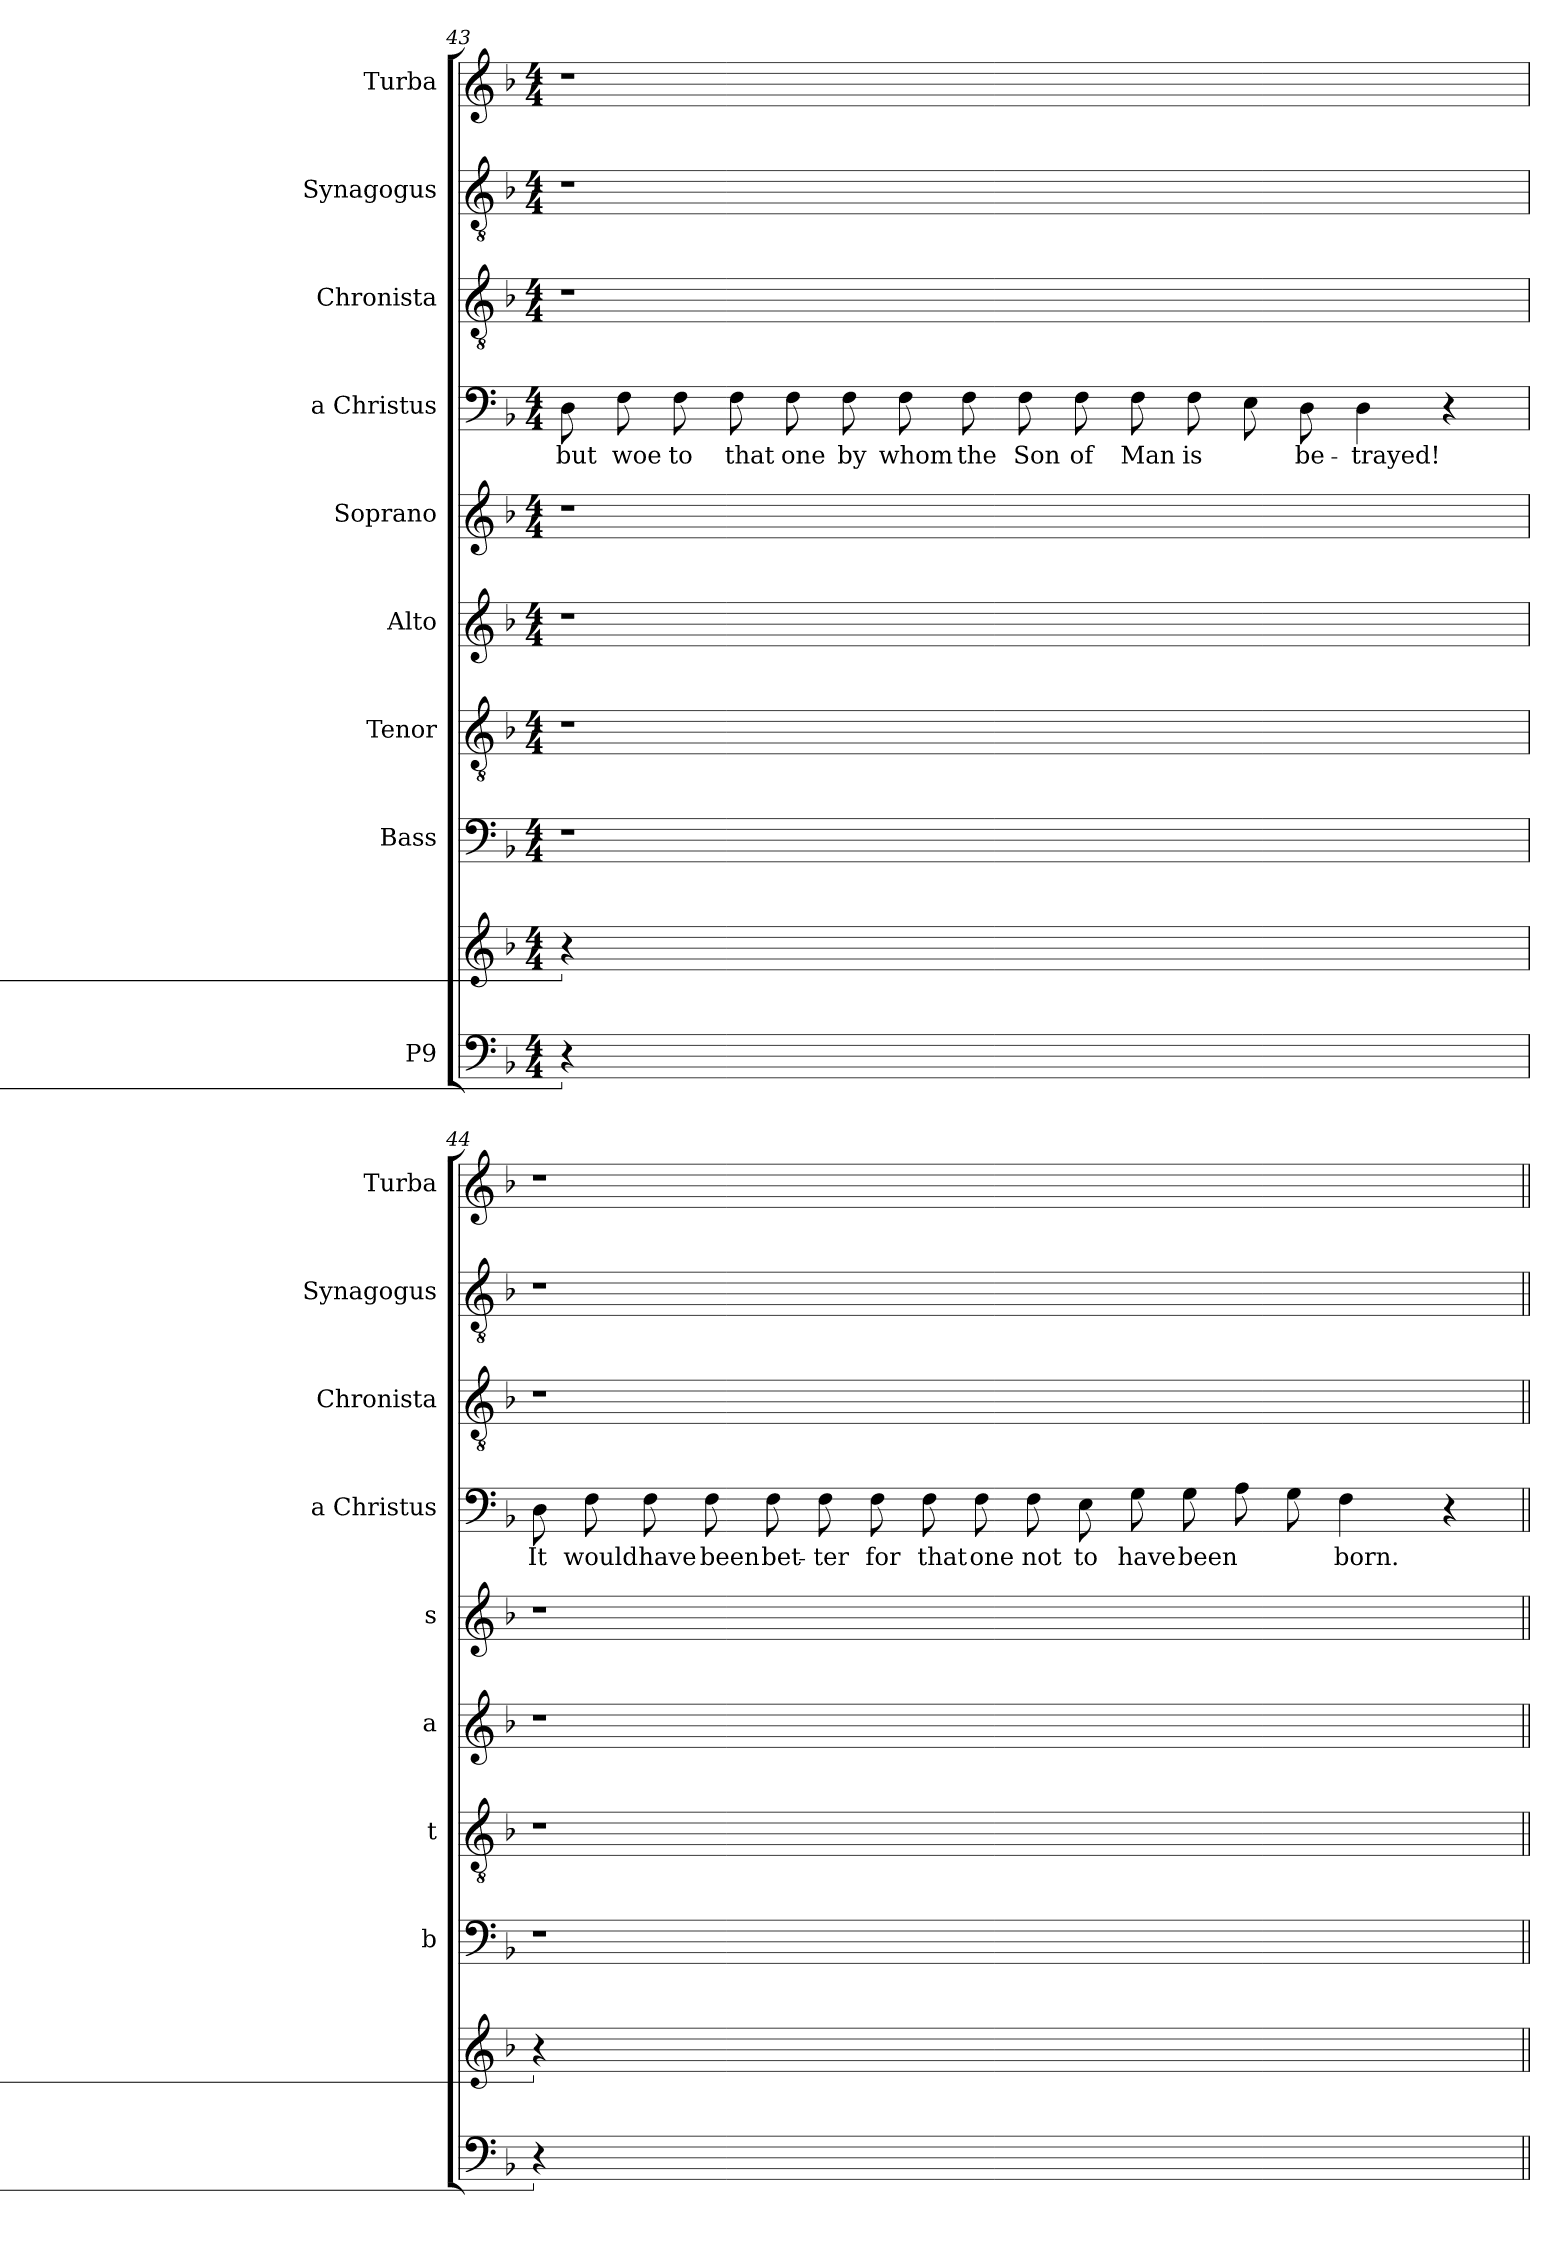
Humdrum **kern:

**kern	**kern	**kern	**kern	**kern	**kern	**kern	**text	**kern	**kern	**kern
*part9	*part9	*part8	*part7	*part6	*part5	*part4	*part4	*part3	*part2	*part1
*staff10	*staff9	*staff8	*staff7	*staff6	*staff5	*staff4	*staff4	*staff3	*staff2	*staff1
*I"P9	*	*I"Bass	*I"Tenor	*I"Alto	*I"Soprano	*I"a Christus	*	*I"Chronista	*I"Synagogus	*I"Turba
*	*	*I'b	*I't	*I'a	*I's	*I'a Christus	*	*I'Chronista	*I'Synagogus	*I'Turba
!!LO:LB:g=z
*clefF4	*clefG2	*clefF4	*clefGv2	*clefG2	*clefG2	*clefF4	*	*clefGv2	*clefGv2	*clefG2
*	*	*	*ITrd7c12	*	*	*	*	*ITrd7c12	*ITrd7c12	*
*k[b-]	*k[b-]	*k[b-]	*k[b-]	*k[b-]	*k[b-]	*k[b-]	*	*k[b-]	*k[b-]	*k[b-]
*F:	*F:	*F:	*F:	*F:	*F:	*F:	*	*F:	*F:	*F:
*M4/4	*M4/4	*M4/4	*M4/4	*M4/4	*M4/4	*M4/4	*	*M4/4	*M4/4	*M4/4
=43	=43	=43	=43	=43	=43	=43	=43	=43	=43	=43
!LO:N:vis=1	!LO:N:vis=1	!LO:N:vis=1	!LO:N:vis=1	!LO:N:vis=1	!LO:N:vis=1	!	!	!	!	!
!	!	!	!	!	!	!	!LO:LY:b:color=#000000	!LO:N:vis=1	!LO:N:vis=1	!LO:N:vis=1
4%9r	4%9r	1r	1r	1r	1r	8Di\	but	1r	1r	1r
!	!	!	!	!	!	!	!LO:LY:b:color=#000000	!	!	!
.	.	.	.	.	.	8Fi\	woe	.	.	.
!	!	!	!	!	!	!	!LO:LY:b:color=#000000	!	!	!
.	.	.	.	.	.	8Fi\	to	.	.	.
!	!	!	!	!	!	!	!LO:LY:b:color=#000000	!	!	!
.	.	.	.	.	.	8Fi\	that	.	.	.
!	!	!	!	!	!	!	!LO:LY:b:color=#000000	!	!	!
.	.	.	.	.	.	8Fi\	one	.	.	.
!	!	!	!	!	!	!	!LO:LY:b:color=#000000	!	!	!
.	.	.	.	.	.	8Fi\	by	.	.	.
!	!	!	!	!	!	!	!LO:LY:b:color=#000000	!	!	!
.	.	.	.	.	.	8Fi\	whom	.	.	.
!	!	!	!	!	!	!	!LO:LY:b:color=#000000	!	!	!
.	.	.	.	.	.	8Fi\	the	.	.	.
!	!	!	!	!	!	!	!LO:LY:b:color=#000000	!	!	!
.	.	1ryy	1ryy	1ryy	1ryy	8Fi\	Son	1ryy	1ryy	1ryy
!	!	!	!	!	!	!	!LO:LY:b:color=#000000	!	!	!
.	.	.	.	.	.	8Fi\	of	.	.	.
!	!	!	!	!	!	!	!LO:LY:b:color=#000000	!	!	!
.	.	.	.	.	.	8Fi\	Man	.	.	.
!	!	!	!	!	!	!	!LO:LY:b:color=#000000	!	!	!
.	.	.	.	.	.	8Fi\	is	.	.	.
.	.	.	.	.	.	8Ei\	.	.	.	.
!	!	!	!	!	!	!	!LO:LY:b:color=#000000	!	!	!
.	.	.	.	.	.	8Di\	be-	.	.	.
!	!	!	!	!	!	!	!LO:LY:b:color=#000000	!	!	!
.	.	.	.	.	.	4Di\	-trayed!	.	.	.
.	.	4ryy	4ryy	4ryy	4ryy	4r	.	4ryy	4ryy	4ryy
!!LO:LB:g=z
=44	=44	=44	=44	=44	=44	=44	=44	=44	=44	=44
!LO:N:vis=1	!LO:N:vis=1	!LO:N:vis=1	!LO:N:vis=1	!LO:N:vis=1	!LO:N:vis=1	!	!	!	!	!
!	!	!	!	!	!	!	!LO:LY:b:color=#000000	!LO:N:vis=1	!LO:N:vis=1	!LO:N:vis=1
8%19r	8%19r	1r	1r	1r	1r	8Di\	It	1r	1r	1r
!	!	!	!	!	!	!	!LO:LY:b:color=#000000	!	!	!
.	.	.	.	.	.	8Fi\	would	.	.	.
!	!	!	!	!	!	!	!LO:LY:b:color=#000000	!	!	!
.	.	.	.	.	.	8Fi\	have	.	.	.
!	!	!	!	!	!	!	!LO:LY:b:color=#000000	!	!	!
.	.	.	.	.	.	8Fi\	been	.	.	.
!	!	!	!	!	!	!	!LO:LY:b:color=#000000	!	!	!
.	.	.	.	.	.	8Fi\	bet-	.	.	.
!	!	!	!	!	!	!	!LO:LY:b:color=#000000	!	!	!
.	.	.	.	.	.	8Fi\	-ter	.	.	.
!	!	!	!	!	!	!	!LO:LY:b:color=#000000	!	!	!
.	.	.	.	.	.	8Fi\	for	.	.	.
!	!	!	!	!	!	!	!LO:LY:b:color=#000000	!	!	!
.	.	.	.	.	.	8Fi\	that	.	.	.
!	!	!	!	!	!	!	!LO:LY:b:color=#000000	!	!	!
.	.	1ryy	1ryy	1ryy	1ryy	8Fi\	one	1ryy	1ryy	1ryy
!	!	!	!	!	!	!	!LO:LY:b:color=#000000	!	!	!
.	.	.	.	.	.	8Fi\	not	.	.	.
!	!	!	!	!	!	!	!LO:LY:b:color=#000000	!	!	!
.	.	.	.	.	.	8Ei\	to	.	.	.
!	!	!	!	!	!	!	!LO:LY:b:color=#000000	!	!	!
.	.	.	.	.	.	8Gi\	have	.	.	.
!	!	!	!	!	!	!	!LO:LY:b:color=#000000	!	!	!
.	.	.	.	.	.	8Gi\	been	.	.	.
.	.	.	.	.	.	8Ai\	.	.	.	.
.	.	.	.	.	.	8Gi\	.	.	.	.
!	!	!	!	!	!	!	!LO:LY:b:color=#000000	!	!	!
.	.	.	.	.	.	4Fi\	born.	.	.	.
.	.	4.ryy	4.ryy	4.ryy	4.ryy	.	.	4.ryy	4.ryy	4.ryy
.	.	.	.	.	.	4r	.	.	.	.
=||	=||	=||	=||	=||	=||	=||	=||	=||	=||	=||
*-	*-	*-	*-	*-	*-	*-	*-	*-	*-	*-
